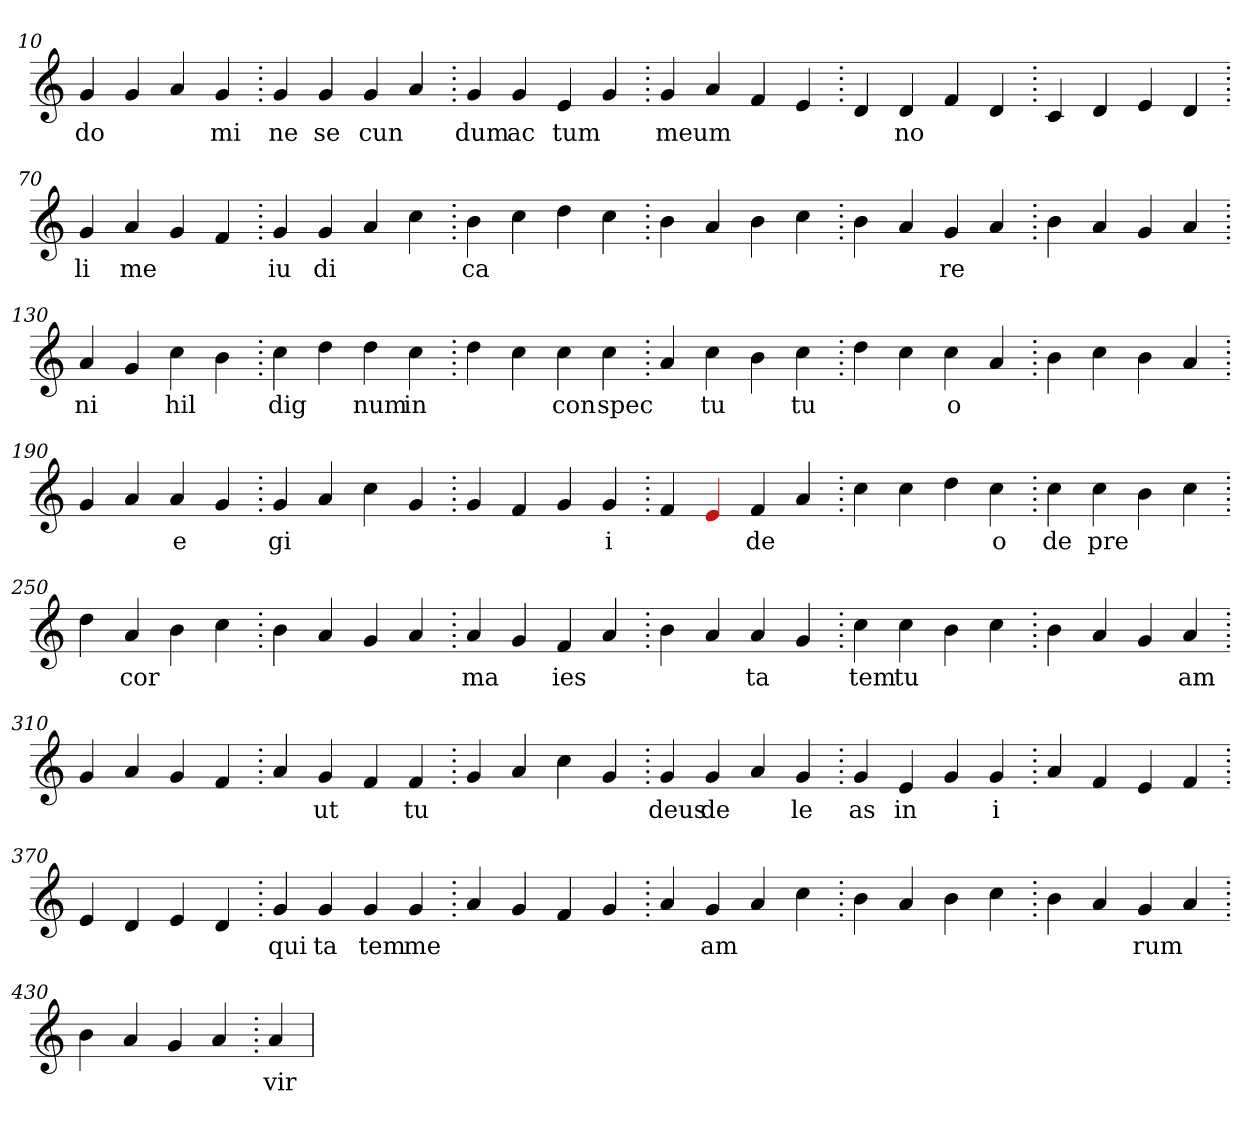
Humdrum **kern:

**kern	**text
*part1	*part1
*staff1	*staff1
*clefG2	*
=10.	=10.
4g	do
4g	.
4a	.
4g	mi
=20.	=20.
4g	ne
4g	se
4g	cun
4a	.
=30.	=30.
4g	dum
4g	ac
4e	tum
4g	.
=40.	=40.
4g	meum
4a	.
4f	.
4e	.
=50.	=50.
4d	.
4d	no
4f	.
4d	.
=60.	=60.
4c	.
4d	.
4e	.
4d	.
=70.	=70.
4g	li
4a	me
4g	.
4f	.
=80.	=80.
4g	iu
4g	di
4a	.
4cc	.
=90.	=90.
4b	ca
4cc	.
4dd	.
4cc	.
=100.	=100.
4b	.
4a	.
4b	.
4cc	.
=110.	=110.
4b	.
4a	.
4g	re
4a	.
=120.	=120.
4b	.
4a	.
4g	.
4a	.
=130.	=130.
4a	ni
4g	.
4cc	hil
4b	.
=140.	=140.
4cc	dig
4dd	.
4dd	num
4cc	in
=150.	=150.
4dd	.
4cc	.
4cc	con
4cc	spec
=160.	=160.
4a	.
4cc	tu
4b	.
4cc	tu
=170.	=170.
4dd	.
4cc	.
4cc	o
4a	.
=180.	=180.
4b	.
4cc	.
4b	.
4a	.
=190.	=190.
4g	.
4a	.
4a	e
4g	.
=200.	=200.
4g	gi
4a	.
4cc	.
4g	.
=210.	=210.
4g	.
4f	.
4g	.
4g	i
=220.	=220.
4f	.
4Re	.
4f	de
4a	.
=230.	=230.
4cc	.
4cc	.
4dd	.
4cc	o
=240.	=240.
4cc	de
4cc	pre
4b	.
4cc	.
=250.	=250.
4dd	.
4a	cor
4b	.
4cc	.
=260.	=260.
4b	.
4a	.
4g	.
4a	.
=270.	=270.
4a	ma
4g	.
4f	ies
4a	.
=280.	=280.
4b	.
4a	.
4a	ta
4g	.
=290.	=290.
4cc	tem
4cc	tu
4b	.
4cc	.
=300.	=300.
4b	.
4a	.
4g	.
4a	am
=310.	=310.
4g	.
4a	.
4g	.
4f	.
=320.	=320.
4a	.
4g	ut
4f	.
4f	tu
=330.	=330.
4g	.
4a	.
4cc	.
4g	.
=340.	=340.
4g	deus
4g	de
4a	.
4g	le
=350.	=350.
4g	as
4e	in
4g	.
4g	i
=360.	=360.
4a	.
4f	.
4e	.
4f	.
=370.	=370.
4e	.
4d	.
4e	.
4d	.
=380.	=380.
4g	qui
4g	ta
4g	tem
4g	me
=390.	=390.
4a	.
4g	.
4f	.
4g	.
=400.	=400.
4a	.
4g	am
4a	.
4cc	.
=410.	=410.
4b	.
4a	.
4b	.
4cc	.
=420.	=420.
4b	.
4a	.
4g	rum
4a	.
=430.	=430.
4b	.
4a	.
4g	.
4a	.
=440.	=440.
4a	vir
=	=
*-	*-
